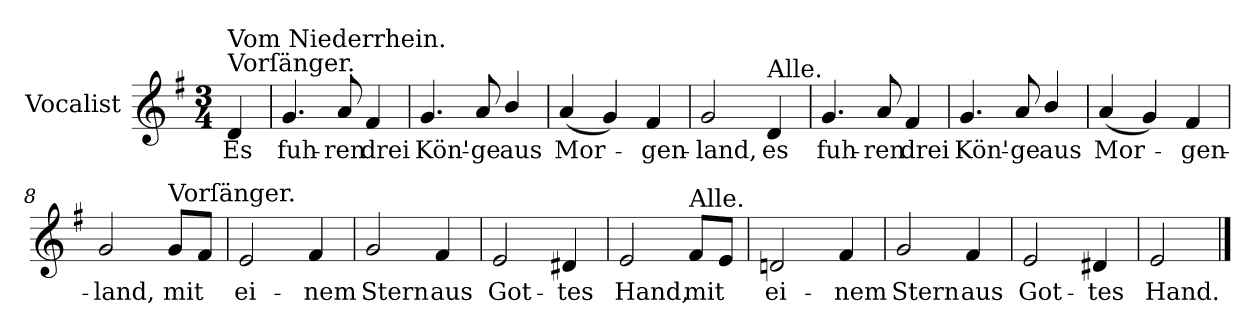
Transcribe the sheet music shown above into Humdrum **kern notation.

**kern	**text
*part1	*part1
*staff1	*staff1
*I"Vocalist	*
*k[f#]	*
*e:	*
*M3/4	*
=	=
!LO:TX:a:t=Vorſänger.	!
!LO:TX:a:t=Vom Niederrhein.	!
4d	Es
=1	=1
4.g	fuh-
8a	-ren
4f#	drei
=2	=2
4.g	Kön'-
8a	-ge
4b/	aus
=3	=3
(4a	Mor-
4g)	.
4f#	-gen-
=4	=4
2g	-land,
!LO:TX:a:t=Alle.	!
4d	es
=5	=5
4.g	fuh-
8a	-ren
4f#	drei
=6	=6
4.g	Kön'-
8a	-ge
4b/	aus
=7	=7
(4a	Mor-
4g)	.
4f#	-gen-
=8	=8
2g	-land,
!LO:TX:a:t=Vorſänger.	!
8gL	mit
8f#J	.
=9	=9
2e	ei-
4f#	-nem
=10	=10
2g	Stern
4f#	aus
=11	=11
2e	Got-
4d#X	-tes
=12	=12
2e	Hand,
!LO:TX:a:t=Alle.	!
8f#L	mit
8eJ	.
=13	=13
2dn	ei-
4f#	-nem
=14	=14
2g	Stern
4f#	aus
=15	=15
2e	Got-
4d#X	-tes
=16	=16
2e	Hand.
==	==
*-	*-
